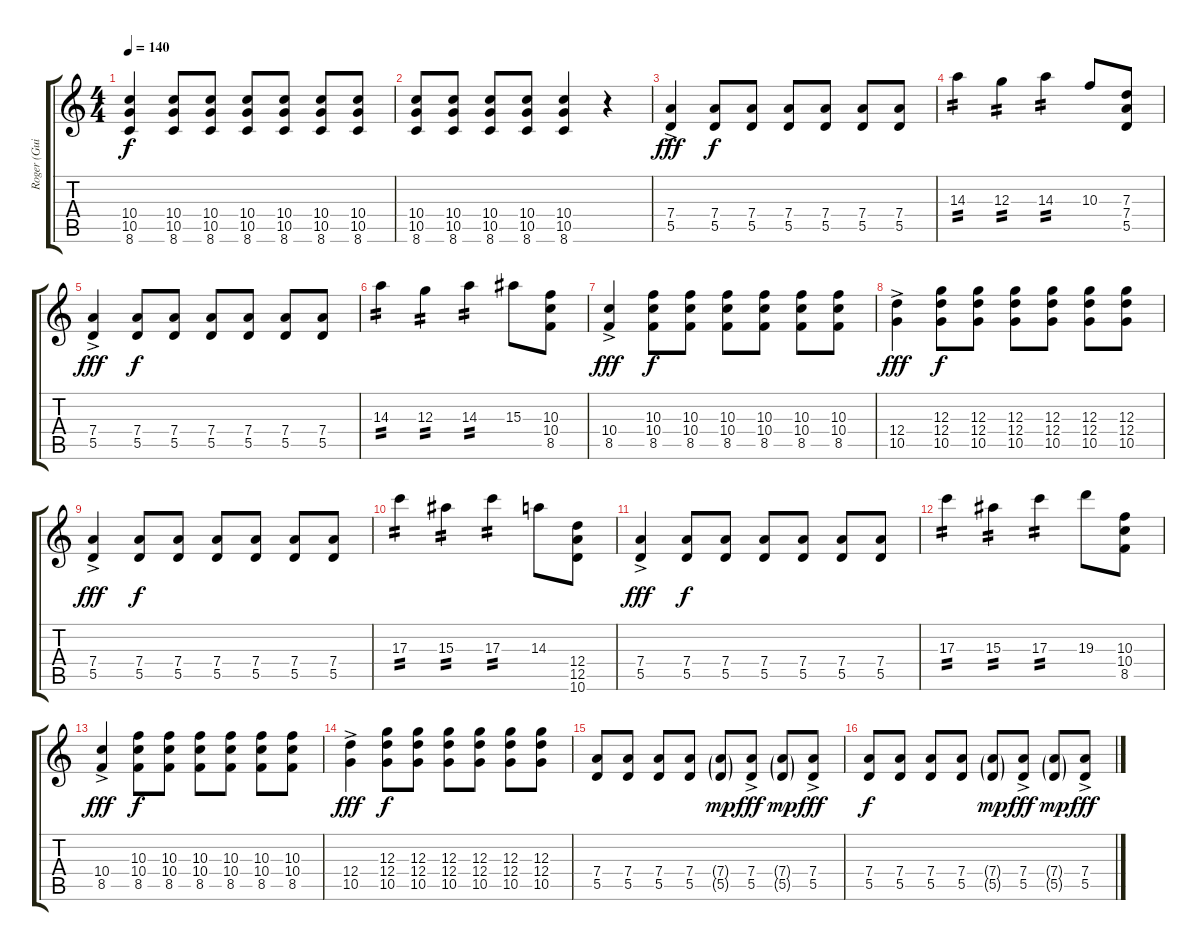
\track ("Roger (Guitar)" "Roger (Gui") {instrument distortionguitar}
\staff {score tabs}
\tuning (E4 B3 G3 D3 A2 E2) {hide}
\ts (4 4)
\tempo 140
\clef g2
\ks c
(10.4 10.5 8.6).4{dy f} (10.4 10.5 8.6).8 (10.4 10.5 8.6).8 (10.4 10.5 8.6).8 (10.4 10.5 8.6).8 (10.4 10.5 8.6).8 (10.4 10.5 8.6).8 |
(10.4 10.5 8.6).8 (10.4 10.5 8.6).8 (10.4 10.5 8.6).8 (10.4 10.5 8.6).8 (10.4 10.5 8.6).4 r.4 |
(7.4{ac} 5.5{ac}).4{dy fff} (7.4 5.5).8{dy f} (7.4 5.5).8 (7.4 5.5).8 (7.4 5.5).8 (7.4 5.5).8 (7.4 5.5).8 |
14.3.4{tp 2} 12.3.4{tp 2} 14.3.4{tp 2} 10.3.8 (7.3 7.4 5.5).8 |
(7.4{ac} 5.5{ac}).4{dy fff} (7.4 5.5).8{dy f} (7.4 5.5).8 (7.4 5.5).8 (7.4 5.5).8 (7.4 5.5).8 (7.4 5.5).8 |
14.3.4{tp 2} 12.3.4{tp 2} 14.3.4{tp 2} 15.3.8 (10.3 10.4 8.5).8 |
(10.4{ac} 8.5{ac}).4{dy fff} (10.3 10.4 8.5).8{dy f} (10.3 10.4 8.5).8 (10.3 10.4 8.5).8 (10.3 10.4 8.5).8 (10.3 10.4 8.5).8 (10.3 10.4 8.5).8 |
(12.4{ac} 10.5{ac}).4{dy fff} (12.3 12.4 10.5).8{dy f} (12.3 12.4 10.5).8 (12.3 12.4 10.5).8 (12.3 12.4 10.5).8 (12.3 12.4 10.5).8 (12.3 12.4 10.5).8 |
(7.4{ac} 5.5{ac}).4{dy fff} (7.4 5.5).8{dy f} (7.4 5.5).8 (7.4 5.5).8 (7.4 5.5).8 (7.4 5.5).8 (7.4 5.5).8 |
17.3.4{tp 2} 15.3.4{tp 2} 17.3.4{tp 2} 14.3.8 (12.4 12.5 10.6).8 |
(7.4{ac} 5.5{ac}).4{dy fff} (7.4 5.5).8{dy f} (7.4 5.5).8 (7.4 5.5).8 (7.4 5.5).8 (7.4 5.5).8 (7.4 5.5).8 |
17.3.4{tp 2} 15.3.4{tp 2} 17.3.4{tp 2} 19.3.8 (10.3 10.4 8.5).8 |
(10.4{ac} 8.5{ac}).4{dy fff} (10.3 10.4 8.5).8{dy f} (10.3 10.4 8.5).8 (10.3 10.4 8.5).8 (10.3 10.4 8.5).8 (10.3 10.4 8.5).8 (10.3 10.4 8.5).8 |
(12.4{ac} 10.5{ac}).4{dy fff} (12.3 12.4 10.5).8{dy f} (12.3 12.4 10.5).8 (12.3 12.4 10.5).8 (12.3 12.4 10.5).8 (12.3 12.4 10.5).8 (12.3 12.4 10.5).8 |
(7.4 5.5).8 (7.4 5.5).8 (7.4 5.5).8 (7.4 5.5).8 (7.4{g} 5.5{g}).8{dy mp} (7.4 5.5{ac}).8{dy fff} (7.4{g} 5.5{g}).8{dy mp} (7.4 5.5{ac}).8{dy fff} |
(7.4 5.5).8{dy f} (7.4 5.5).8 (7.4 5.5).8 (7.4 5.5).8 (7.4{g} 5.5{g}).8{dy mp} (7.4 5.5{ac}).8{dy fff} (7.4{g} 5.5{g}).8{dy mp} (7.4 5.5{ac}).8{dy fff}
